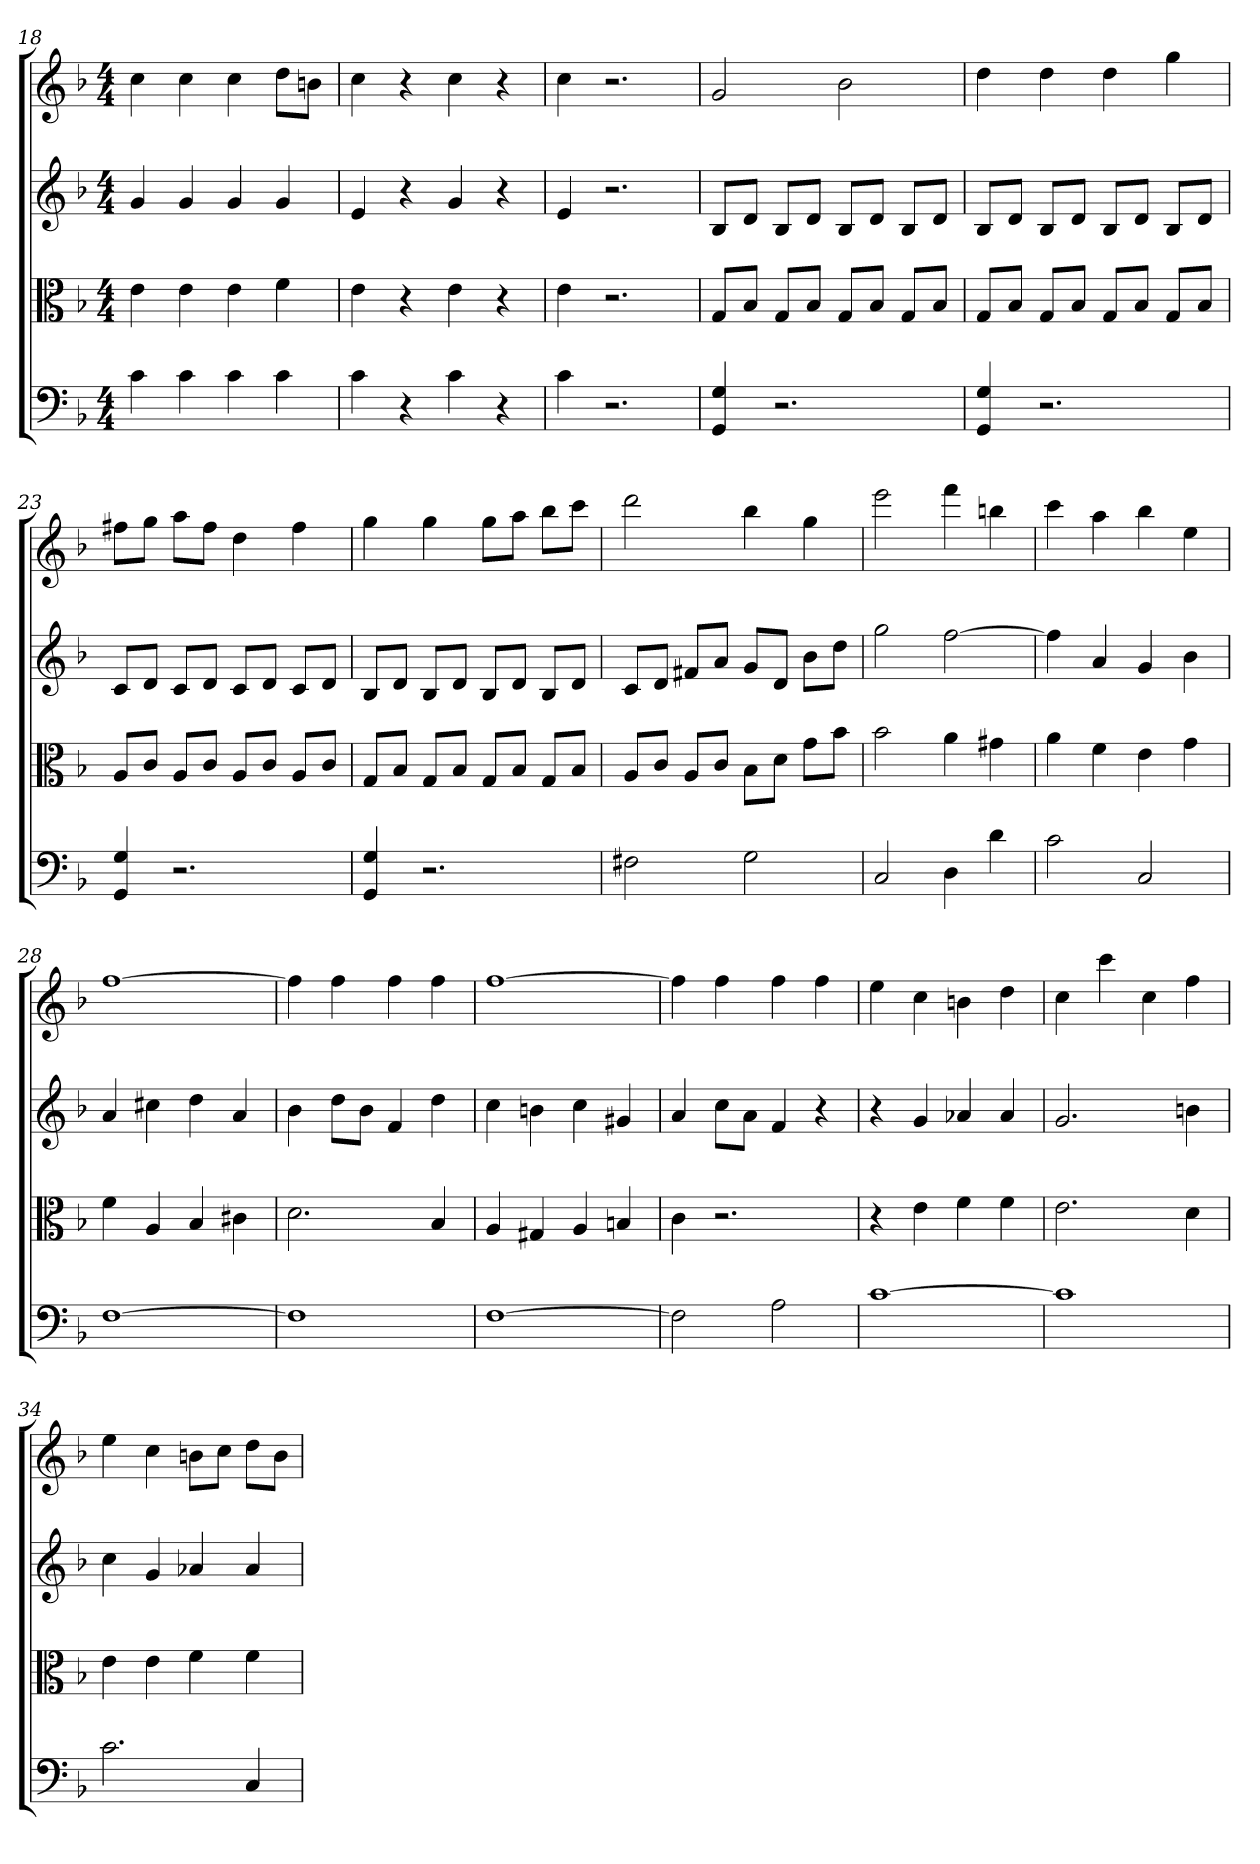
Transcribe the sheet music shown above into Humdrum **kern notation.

**kern	**kern	**kern	**kern
*part4	*part3	*part2	*part1
*staff4	*staff3	*staff2	*staff1
*clefF4	*clefC3	*	*
*k[b-]	*k[b-]	*k[b-]	*k[b-]
*F:	*F:	*F:	*F:
*M4/4	*M4/4	*M4/4	*M4/4
=18	=18	=18	=18
4c	4e	4g	4cc
4c	4e	4g	4cc
4c	4e	4g	4cc
4c	4f	4g	8ddL
.	.	.	8bnJ
=19	=19	=19	=19
4c	4e	4e	4cc
4r	4r	4r	4r
4c	4e	4g	4cc
4r	4r	4r	4r
=20	=20	=20	=20
4c	4e	4e	4cc
2.r	2.r	2.r	2.r
=21	=21	=21	=21
4GG 4G	8G/L	8B-L	2g
.	8B-/J	8dJ	.
2.r	8G/L	8B-L	.
.	8B-/J	8dJ	.
.	8G/L	8B-L	2b-
.	8B-/J	8dJ	.
.	8G/L	8B-L	.
.	8B-/J	8dJ	.
=22	=22	=22	=22
4GG 4G	8G/L	8B-L	4dd
.	8B-/J	8dJ	.
2.r	8G/L	8B-L	4dd
.	8B-/J	8dJ	.
.	8G/L	8B-L	4dd
.	8B-/J	8dJ	.
.	8G/L	8B-L	4gg
.	8B-/J	8dJ	.
=23	=23	=23	=23
4GG 4G	8A/L	8cL	8ff#XL
.	8c/J	8dJ	8ggJ
2.r	8A/L	8cL	8aaL
.	8c/J	8dJ	8ff#J
.	8A/L	8cL	4dd
.	8c/J	8dJ	.
.	8A/L	8cL	4ff#
.	8c/J	8dJ	.
=24	=24	=24	=24
4GG 4G	8G/L	8B-L	4gg
.	8B-/J	8dJ	.
2.r	8G/L	8B-L	4gg
.	8B-/J	8dJ	.
.	8G/L	8B-L	8ggL
.	8B-/J	8dJ	8aaJ
.	8G/L	8B-L	8bb-L
.	8B-/J	8dJ	8cccJ
=25	=25	=25	=25
2F#X	8A/L	8cL	2ddd
.	8c/J	8dJ	.
.	8A/L	8f#XL	.
.	8c/J	8aJ	.
2G	8B-\L	8gL	4bb-
.	8d\J	8dJ	.
.	8g\L	8b-L	4gg
.	8b-\J	8ddJ	.
=26	=26	=26	=26
2C	2b-	2gg	2eee
4D	4a	[2ff	4fff
4d	4g#X	.	4bbn
=27	=27	=27	=27
2c	4a	4ff]	4ccc
.	4f	4a	4aa
2C	4e	4g	4bb-
.	4g	4b-	4ee
=28	=28	=28	=28
[1F	4f	4a	[1ff
.	4A	4cc#X	.
.	4B-	4dd	.
.	4c#X	4a	.
=29	=29	=29	=29
1F]	2.d	4b-	4ff]
.	.	8ddL	4ff
.	.	8b-J	.
.	.	4f	4ff
.	4B-	4dd	4ff
=30	=30	=30	=30
[1F	4A	4cc	[1ff
.	4G#X	4bn	.
.	4A	4cc	.
.	4Bn	4g#X	.
=31	=31	=31	=31
2F]	4c	4a	4ff]
.	2.r	8ccL	4ff
.	.	8aJ	.
2A	.	4f	4ff
.	.	4r	4ff
=32	=32	=32	=32
[1c	4r	4r	4ee
.	4e	4g	4cc
.	4f	4a-X	4bn
.	4f	4a-	4dd
=33	=33	=33	=33
1c]	2.e	2.g	4cc
.	.	.	4ccc
.	.	.	4cc
.	4d	4bn	4ff
=34	=34	=34	=34
2.c	4e	4cc	4ee
.	4e	4g	4cc
.	4f	4a-X	8bnL
.	.	.	8ccJ
4C	4f	4a-	8ddL
.	.	.	8bJ
=	=	=	=
*-	*-	*-	*-
